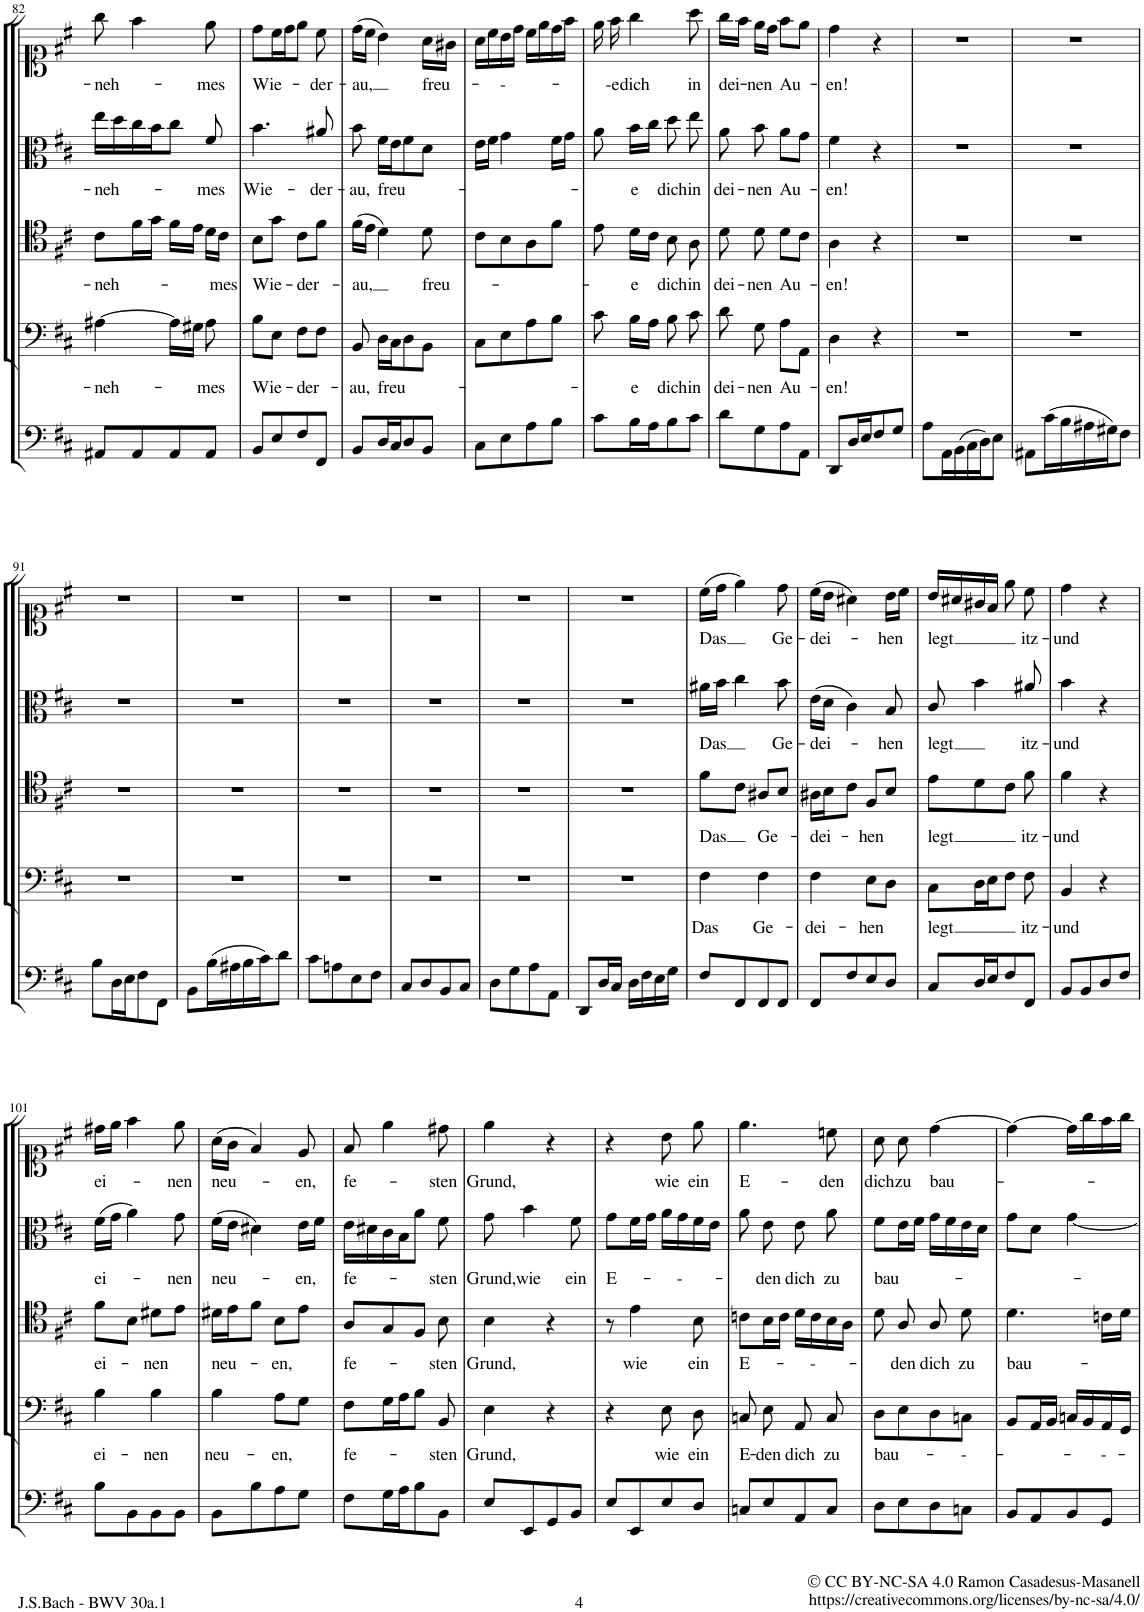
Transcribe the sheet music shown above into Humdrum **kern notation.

**kern	**kern	**text	**kern	**text	**kern	**text	**kern	**text
*part5	*part4	*part4	*part3	*part3	*part2	*part2	*part1	*part1
*staff5	*staff4	*staff4	*staff3	*staff3	*staff2	*staff2	*staff1	*staff1
*I"Continuo	*I"Basso	*	*I"Tenore	*	*I"Alto	*	*I"Soprano	*
!!LO:PB:g=z
*clefF4	*clefF4	*	*clefC4	*	*clefC3	*	*clefC1	*
*k[f#c#]	*k[f#c#]	*	*k[f#c#]	*	*k[f#c#]	*	*k[f#c#]	*
*M2/4	*M2/4	*	*M2/4	*	*M2/4	*	*M2/4	*
=82	=82	=82	=82	=82	=82	=82	=82	=82
!	!	!LO:LY:b	!	!LO:LY:b	!	!LO:LY:b	!	!LO:LY:b
8AA#X/L	[>4A#X\	-neh-	8c#\L	neh-	16ee\LL	-neh-	8gg\	-neh-
.	.	.	.	.	16dd\	.	.	.
8AA#/	.	.	16f#\L	.	16cc#\	.	4ff#\	.
.	.	.	16g\JJ	.	16b\J	.	.	.
8AA#/	16A#\LL]	.	16f#\LL	.	8cc#\J	.	.	.
.	16G#X\JJ	.	16e\JJ	.	.	.	.	.
!	!	!LO:LY:b	!	!	!	!LO:LY:b	!	!LO:LY:b
8AA#/J	8A#\	-mes	16d\LL	.	8f#/	-mes	8ee\	-mes
!	!	!	!	!LO:LY:b	!	!	!	!
.	.	.	16c#\JJ	mes	.	.	.	.
=83	=83	=83	=83	=83	=83	=83	=83	=83
!	!	!LO:LY:b	!	!LO:LY:b	!	!LO:LY:b	!	!LO:LY:b
8BB/L	8B\L	Wie-	8B\L	Wie-	4.b\	Wie-	8dd\L	Wie-
8E/	8E\J	.	8g\J	.	.	.	16cc#\L	.
.	.	.	.	.	.	.	16dd\J	.
!	!	!LO:LY:b	!	!LO:LY:b	!	!	!	!
8F#/	8F#\L	-der-	8c#\L	-der-	.	.	8ee\J	.
!	!	!	!	!	!	!LO:LY:b	!	!LO:LY:b
8FF#/J	8F#\J	.	8f#\J	.	8a#X/	-der-	8cc#\	-der-
=84	=84	=84	=84	=84	=84	=84	=84	=84
!	!	!LO:LY:b	!	!LO:LY:b	!	!LO:LY:b	!	!LO:LY:b
8BB/L	8BB/	-au,	(16f#\LL	-au,	8b\	-au,	(16dd\LL	-au,
.	.	.	16e\JJ	.	.	.	16cc#\JJ	.
!	!	!LO:LY:b	!	!	!	!LO:LY:b	!	!
16D/L	16D\LL	freu-	4d\)	.	16f#\LL	freu-	4b\)	.
16C#/J	16C#\J	.	.	.	16e\J	.	.	.
8D/	8D\	.	.	.	8f#\	.	.	.
!	!	!	!	!LO:LY:b	!	!	!	!LO:LY:b
8BB/J	8BB\J	.	8d\	freu-	8d\J	.	16a\LL	freu-
.	.	.	.	.	.	.	16g#X\JJ	.
=85	=85	=85	=85	=85	=85	=85	=85	=85
8C#\L	8C#\L	.	8c#\L	.	16e\LL	.	16a\LL	.
.	.	.	.	.	16f#\JJ	.	16cc#\	.
!	!	!	!	!	!	!	!	!LO:LY:b
8E\	8E\	.	8B\	.	4g\	.	16b\	---
.	.	.	.	.	.	.	16dd\JJ	.
8A\	8A\	.	8A\	.	.	.	16cc#\LL	.
.	.	.	.	.	.	.	16ee\	.
8B\J	8B\J	.	8f#\J	.	16f#\LL	.	16dd\	.
.	.	.	.	.	16g\JJ	.	16ff#\JJ	.
=86	=86	=86	=86	=86	=86	=86	=86	=86
8c#\L	8c#\	.	8e\	.	8a\	.	16ee\	.
!	!	!	!	!	!	!	!	!LO:LY:b
.	.	.	.	.	.	.	16ff#\	--e
!	!	!LO:LY:b	!	!LO:LY:b	!	!LO:LY:b	!	!LO:LY:b
16B\L	16B\LL	-e	16d\LL	-e	16b\LL	-e	4gg\	dich
16A\J	16A\JJ	.	16c#\JJ	.	16cc#\JJ	.	.	.
!	!	!LO:LY:b	!	!LO:LY:b	!	!LO:LY:b	!	!
8B\	8B\	dich	8B\	dich	8dd\	dich	.	.
!	!	!LO:LY:b	!	!LO:LY:b	!	!LO:LY:b	!	!LO:LY:b
8c#\J	8c#\	in	8A\	in	8ee\	in	8aa\	in
=87	=87	=87	=87	=87	=87	=87	=87	=87
!	!	!LO:LY:b	!	!LO:LY:b	!	!LO:LY:b	!	!LO:LY:b
8d\L	8d\	dei-	8d\	dei-	8a\	dei-	16gg\LL	dei-
.	.	.	.	.	.	.	16ff#\JJ	.
!	!	!LO:LY:b	!	!LO:LY:b	!	!LO:LY:b	!	!LO:LY:b
8G\	8G\	-nen	8d\	-nen	8b\	-nen	16ee\LL	-nen
.	.	.	.	.	.	.	16dd\JJ	.
!	!	!LO:LY:b	!	!LO:LY:b	!	!LO:LY:b	!	!LO:LY:b
8A\	8A\L	Au-	8d\L	Au-	8a\L	Au-	8ff#\L	Au-
8AA\J	8AA\J	.	8c#\J	.	8g\J	.	8ee\J	.
=88	=88	=88	=88	=88	=88	=88	=88	=88
!	!	!LO:LY:b	!	!LO:LY:b	!	!LO:LY:b	!	!LO:LY:b
8DD/L	4D\	-en!	4A\	-en!	4f#\	-en!	4dd\	-en!
16D/L	.	.	.	.	.	.	.	.
16E/J	.	.	.	.	.	.	.	.
8F#/	4r	.	4r	.	4r	.	4r	.
8G/J	.	.	.	.	.	.	.	.
=89	=89	=89	=89	=89	=89	=89	=89	=89
8A\L	2r	.	2r	.	2r	.	2r	.
16AA\L	.	.	.	.	.	.	.	.
(16BB\	.	.	.	.	.	.	.	.
16C#\	.	.	.	.	.	.	.	.
16D\J)	.	.	.	.	.	.	.	.
8E\J	.	.	.	.	.	.	.	.
=90	=90	=90	=90	=90	=90	=90	=90	=90
8AA#X\L	2r	.	2r	.	2r	.	2r	.
(16c#\L	.	.	.	.	.	.	.	.
16B\	.	.	.	.	.	.	.	.
16A#X\	.	.	.	.	.	.	.	.
16G#X\J)	.	.	.	.	.	.	.	.
8F#\J	.	.	.	.	.	.	.	.
!!LO:LB:g=z
=91	=91	=91	=91	=91	=91	=91	=91	=91
8B\L	2r	.	2r	.	2r	.	2r	.
16D\L	.	.	.	.	.	.	.	.
16E\J	.	.	.	.	.	.	.	.
8F#\	.	.	.	.	.	.	.	.
8FF#\J	.	.	.	.	.	.	.	.
=92	=92	=92	=92	=92	=92	=92	=92	=92
8BB\L	2r	.	2r	.	2r	.	2r	.
(16B\L	.	.	.	.	.	.	.	.
16A#X\	.	.	.	.	.	.	.	.
16B\	.	.	.	.	.	.	.	.
16c#\J)	.	.	.	.	.	.	.	.
8d\J	.	.	.	.	.	.	.	.
=93	=93	=93	=93	=93	=93	=93	=93	=93
8c#\L	2r	.	2r	.	2r	.	2r	.
8An\	.	.	.	.	.	.	.	.
8E\	.	.	.	.	.	.	.	.
8F#\J	.	.	.	.	.	.	.	.
=94	=94	=94	=94	=94	=94	=94	=94	=94
8C#/L	2r	.	2r	.	2r	.	2r	.
8D/	.	.	.	.	.	.	.	.
8BB/	.	.	.	.	.	.	.	.
8C#/J	.	.	.	.	.	.	.	.
=95	=95	=95	=95	=95	=95	=95	=95	=95
8D\L	2r	.	2r	.	2r	.	2r	.
8G\	.	.	.	.	.	.	.	.
8A\	.	.	.	.	.	.	.	.
8AA\J	.	.	.	.	.	.	.	.
=96	=96	=96	=96	=96	=96	=96	=96	=96
8DD/L	2r	.	2r	.	2r	.	2r	.
16D/L	.	.	.	.	.	.	.	.
16C#/JJ	.	.	.	.	.	.	.	.
16D\LL	.	.	.	.	.	.	.	.
16F#\	.	.	.	.	.	.	.	.
16E\	.	.	.	.	.	.	.	.
16G\JJ	.	.	.	.	.	.	.	.
=97	=97	=97	=97	=97	=97	=97	=97	=97
!	!	!LO:LY:b	!	!LO:LY:b	!	!LO:LY:b	!	!LO:LY:b
8F#/L	4F#\	Das	8f#\L	-Das	16a#X\LL	-Das	(16cc#\LL	-Das
.	.	.	.	.	16b\JJ	.	16dd\JJ	.
8FF#/	.	.	8c#\J	.	4cc#\	.	4ee\)	.
!	!	!LO:LY:b	!	!LO:LY:b	!	!	!	!
8FF#/	4F#\	Ge-	8A#X/L	Ge-	.	.	.	.
!	!	!	!	!	!	!LO:LY:b	!	!LO:LY:b
8FF#/J	.	.	8B/J	.	8b\	Ge-	8dd\	Ge-
=98	=98	=98	=98	=98	=98	=98	=98	=98
!	!	!LO:LY:b	!	!LO:LY:b	!	!LO:LY:b	!	!LO:LY:b
8FF#/L	4F#\	-dei-	16A#X\LL	-dei-	(16e\LL	-dei-	(16cc#\LL	-dei-
.	.	.	16B\J	.	16d\JJ	.	16b\JJ	.
8F#/	.	.	8c#\J	.	4c#\)	.	4a#X\)	.
!	!	!LO:LY:b	!	!LO:LY:b	!	!	!	!
8E/	8E\L	-hen	8F#/L	-hen	.	.	.	.
!	!	!	!	!	!	!LO:LY:b	!	!LO:LY:b
8D/J	8D\J	.	8B/J	.	8B/	-hen	16b\LL	-hen
.	.	.	.	.	.	.	16cc#\JJ	.
=99	=99	=99	=99	=99	=99	=99	=99	=99
!	!	!LO:LY:b	!	!LO:LY:b	!	!LO:LY:b	!	!LO:LY:b
8C#/L	8C#\L	legt	8e\L	legt	8c#/	legt	16b/LL	legt
.	.	.	.	.	.	.	16a#X/	.
16D/L	16D\L	.	8d\	.	4b\	.	16g#X/	.
16E/J	16E\J	.	.	.	.	.	16f#/JJ	.
8F#/	8F#\J	.	8c#\J	.	.	.	8ee\	.
!	!	!LO:LY:b	!	!LO:LY:b	!	!LO:LY:b	!	!LO:LY:b
8FF#/J	8F#\	itz-	8f#\	-itz-	8a#X/	itz-	8cc#\	itz-
=100	=100	=100	=100	=100	=100	=100	=100	=100
!	!	!LO:LY:b	!	!LO:LY:b	!	!LO:LY:b	!	!LO:LY:b
8BB/L	4BB/	-und	4f#\	-und	4b\	-und	4dd\	-und
8BB/	.	.	.	.	.	.	.	.
8D/	4r	.	4r	.	4r	.	4r	.
8F#/J	.	.	.	.	.	.	.	.
!!LO:LB:g=z
=101	=101	=101	=101	=101	=101	=101	=101	=101
!	!	!LO:LY:b	!	!LO:LY:b	!	!LO:LY:b	!	!LO:LY:b
8B\L	4B\	ei-	8f#\L	ei-	(16f#\LL	ei-	16dd#X\LL	ei-
.	.	.	.	.	16g\JJ	.	16ee\JJ	.
8BB\	.	.	8B\J	.	4a\)	.	4ff#\	.
!	!	!LO:LY:b	!	!LO:LY:b	!	!	!	!
8BB\	4B\	-nen	8d#X\L	-nen	.	.	.	.
!	!	!	!	!	!	!LO:LY:b	!	!LO:LY:b
8BB\J	.	.	8e\J	.	8g\	-nen	8ee\	-nen
=102	=102	=102	=102	=102	=102	=102	=102	=102
!	!	!LO:LY:b	!	!LO:LY:b	!	!LO:LY:b	!	!LO:LY:b
8BB\L	4B\	neu-	16d#X\LL	neu-	(16f#\LL	neu-	(16a\LL	neu-
.	.	.	16e\J	.	16e\JJ	.	16g\JJ	.
8B\	.	.	8f#\J	.	4d#X\)	.	4f#/)	.
!	!	!LO:LY:b	!	!LO:LY:b	!	!	!	!
8A\	8A\L	-en,	8B\L	-en,	.	.	.	.
!	!	!	!	!	!	!LO:LY:b	!	!LO:LY:b
8G\J	8G\J	.	8e\J	.	16e\LL	-en,	8e/	-en,
.	.	.	.	.	16f#\JJ	.	.	.
=103	=103	=103	=103	=103	=103	=103	=103	=103
!	!	!LO:LY:b	!	!LO:LY:b	!	!LO:LY:b	!	!LO:LY:b
8F#\L	8F#\L	fe-	8A/L	fe-	16e\LL	fe-	8f#/	fe-
.	.	.	.	.	16d#X\	.	.	.
16G\L	16G\L	.	8G/	.	16c#\	.	4ee\	.
16A\J	16A\J	.	.	.	16B\J	.	.	.
8B\	8B\J	.	8F#/J	.	8a\J	.	.	.
!	!	!LO:LY:b	!	!LO:LY:b	!	!LO:LY:b	!	!LO:LY:b
8BB\J	8BB/	-sten	8B\	-sten	8f#\	-sten	8dd#X\	-sten
=104	=104	=104	=104	=104	=104	=104	=104	=104
!	!	!LO:LY:b	!	!LO:LY:b	!	!LO:LY:b	!	!LO:LY:b
8E/L	4E\	Grund,	4B\	Grund,	8g\	Grund,	4ee\	Grund,
!	!	!	!	!	!	!LO:LY:b	!	!
8EE/	.	.	.	.	4b\	wie	.	.
8GG/	4r	.	4r	.	.	.	4r	.
!	!	!	!	!	!	!LO:LY:b	!	!
8BB/J	.	.	.	.	8f#\	ein	.	.
=105	=105	=105	=105	=105	=105	=105	=105	=105
!	!	!	!	!	!	!LO:LY:b	!	!
8E/L	4r	.	8r	.	8g\L	E-	4r	.
!	!	!	!	!LO:LY:b	!	!	!	!
8EE/	.	.	4e\	wie	16f#\L	.	.	.
.	.	.	.	.	16g\JJ	.	.	.
!	!	!LO:LY:b	!	!	!	!	!	!LO:LY:b
8E/	8E\	wie	.	.	16a\LL	.	8b\	wie
!	!	!	!	!	!	!LO:LY:b	!	!
.	.	.	.	.	16g\	---	.	.
!	!	!LO:LY:b	!	!LO:LY:b	!	!	!	!LO:LY:b
8D/J	8D\	ein	8B\	ein	16f#\	.	8ee\	ein
.	.	.	.	.	16e\JJ	.	.	.
=106	=106	=106	=106	=106	=106	=106	=106	=106
!	!	!LO:LY:b	!	!LO:LY:b	!	!	!	!LO:LY:b
8Cn/L	8Cn/	E-	8cn\L	E-	8a\	.	4.ee\	E-
!	!	!LO:LY:b	!	!	!	!LO:LY:b	!	!
8E/	8E\	-den	16B\L	.	8e\	-den	.	.
.	.	.	16c\JJ	.	.	.	.	.
!	!	!LO:LY:b	!	!	!	!LO:LY:b	!	!
8AA/	8AA/	dich	16d\LL	.	8e\	dich	.	.
!	!	!	!	!LO:LY:b	!	!	!	!
.	.	.	16c\	---	.	.	.	.
!	!	!LO:LY:b	!	!	!	!LO:LY:b	!	!LO:LY:b
8C/J	8C/	zu	16B\	.	8a\	zu	8ccn\	-den
.	.	.	16A\JJ	.	.	.	.	.
=107	=107	=107	=107	=107	=107	=107	=107	=107
!	!	!LO:LY:b	!	!	!	!LO:LY:b	!	!LO:LY:b
8D\L	8D\L	bau-	8d\	.	8f#\L	bau-	8a\	dich
!	!	!	!	!LO:LY:b	!	!	!	!LO:LY:b
8E\	8E\	.	8A/	-den	16e\L	.	8a\	zu
.	.	.	.	.	16f#\JJ	.	.	.
!	!	!	!	!LO:LY:b	!	!	!	!LO:LY:b
8D\	8D\	.	8A/	dich	16g\LL	.	[>4dd\	bau-
.	.	.	.	.	16f#\	.	.	.
!	!	!LO:LY:b	!	!LO:LY:b	!	!	!	!
8Cn\J	8Cn\J	---	8d\	zu	16e\	.	.	.
.	.	.	.	.	16d\JJ	.	.	.
=108	=108	=108	=108	=108	=108	=108	=108	=108
!	!	!	!	!LO:LY:b	!	!	!	!
8BB/L	8BB/L	.	4.d\	bau-	8g\L	.	4dd\_	.
8AA/	16AA/L	.	.	.	8d\J	.	.	.
.	16BB/JJ	.	.	.	.	.	.	.
8BB/	16Cn/LL	.	.	.	[<4g\	.	16dd\LL]	.
.	16BB/	.	.	.	.	.	16gg\	.
!	!	!LO:LY:b	!	!	!	!	!	!
8GG/J	16AA/	---	16cn\LL	.	.	.	16ff#\	.
.	16GG/JJ	.	16d\JJ	.	.	.	16gg\JJ	.
=	=	=	=	=	=	=	=	=
*-	*-	*-	*-	*-	*-	*-	*-	*-
